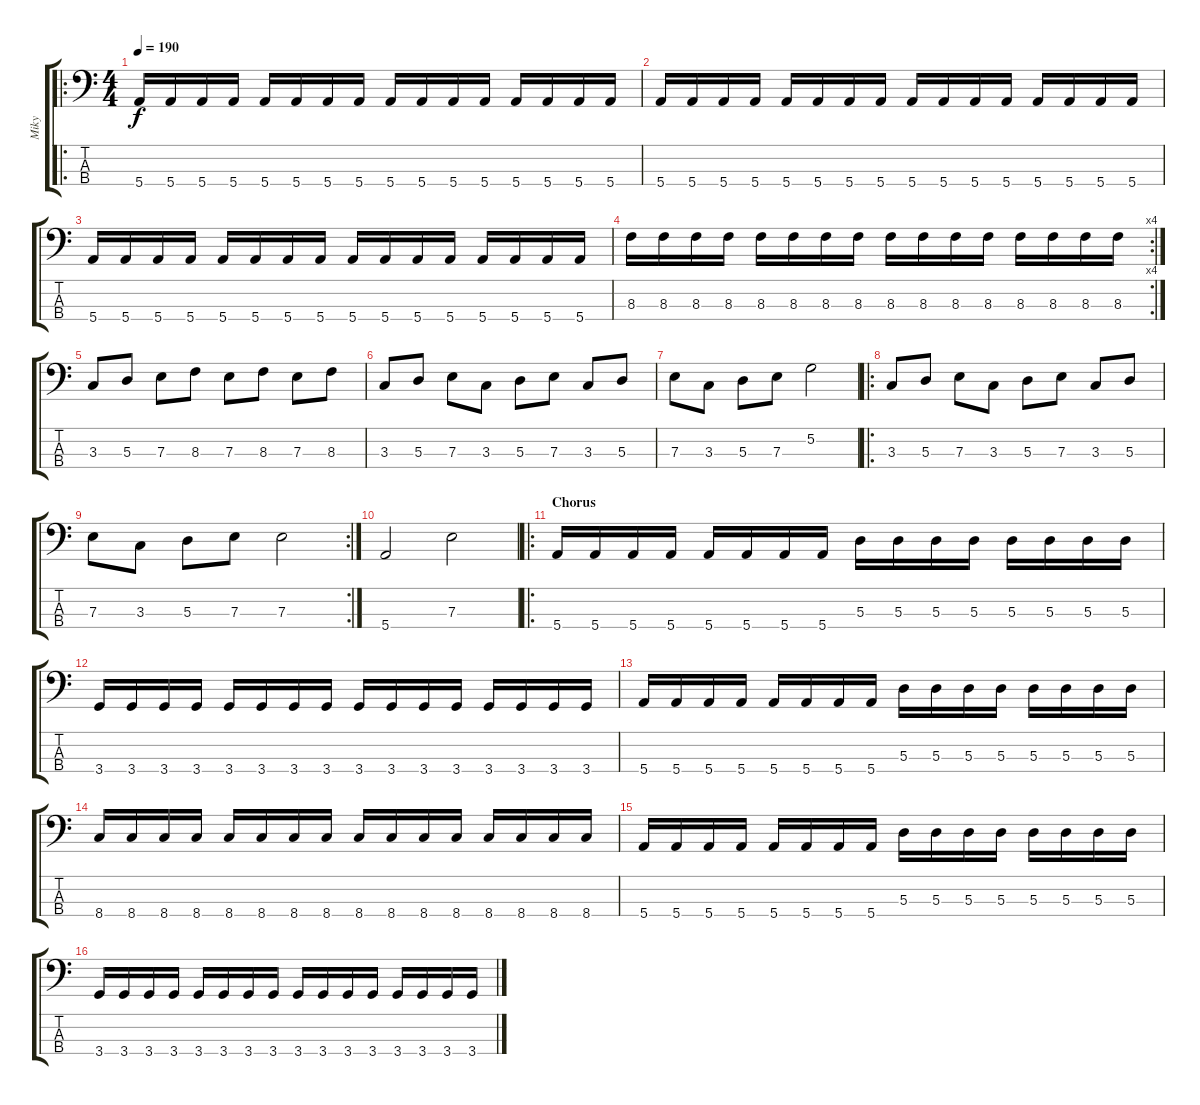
\track ("Miky" "Miky") {instrument electricbassfinger}
\staff {score tabs}
\tuning (G2 D2 A1 E1) {hide}
\ro
\ts (4 4)
\tempo 190
\clef f4
\ks c
5.4.16{dy f} 5.4.16 5.4.16 5.4.16 5.4.16 5.4.16 5.4.16 5.4.16 5.4.16 5.4.16 5.4.16 5.4.16 5.4.16 5.4.16 5.4.16 5.4.16 |
5.4.16 5.4.16 5.4.16 5.4.16 5.4.16 5.4.16 5.4.16 5.4.16 5.4.16 5.4.16 5.4.16 5.4.16 5.4.16 5.4.16 5.4.16 5.4.16 |
5.4.16 5.4.16 5.4.16 5.4.16 5.4.16 5.4.16 5.4.16 5.4.16 5.4.16 5.4.16 5.4.16 5.4.16 5.4.16 5.4.16 5.4.16 5.4.16 |
\rc 4
8.3.16 8.3.16 8.3.16 8.3.16 8.3.16 8.3.16 8.3.16 8.3.16 8.3.16 8.3.16 8.3.16 8.3.16 8.3.16 8.3.16 8.3.16 8.3.16 |
3.3.8 5.3.8 7.3.8 8.3.8 7.3.8 8.3.8 7.3.8 8.3.8 |
3.3.8 5.3.8 7.3.8 3.3.8 5.3.8 7.3.8 3.3.8 5.3.8 |
7.3.8 3.3.8 5.3.8 7.3.8 5.2.2 |
\ro
3.3.8 5.3.8 7.3.8 3.3.8 5.3.8 7.3.8 3.3.8 5.3.8 |
\rc 2
7.3.8 3.3.8 5.3.8 7.3.8 7.3.2 |
5.4.2 7.3.2 |
\ro
\section ("" "Chorus")
5.4.16 5.4.16 5.4.16 5.4.16 5.4.16 5.4.16 5.4.16 5.4.16 5.3.16 5.3.16 5.3.16 5.3.16 5.3.16 5.3.16 5.3.16 5.3.16 |
3.4.16 3.4.16 3.4.16 3.4.16 3.4.16 3.4.16 3.4.16 3.4.16 3.4.16 3.4.16 3.4.16 3.4.16 3.4.16 3.4.16 3.4.16 3.4.16 |
5.4.16 5.4.16 5.4.16 5.4.16 5.4.16 5.4.16 5.4.16 5.4.16 5.3.16 5.3.16 5.3.16 5.3.16 5.3.16 5.3.16 5.3.16 5.3.16 |
8.4.16 8.4.16 8.4.16 8.4.16 8.4.16 8.4.16 8.4.16 8.4.16 8.4.16 8.4.16 8.4.16 8.4.16 8.4.16 8.4.16 8.4.16 8.4.16 |
5.4.16 5.4.16 5.4.16 5.4.16 5.4.16 5.4.16 5.4.16 5.4.16 5.3.16 5.3.16 5.3.16 5.3.16 5.3.16 5.3.16 5.3.16 5.3.16 |
3.4.16 3.4.16 3.4.16 3.4.16 3.4.16 3.4.16 3.4.16 3.4.16 3.4.16 3.4.16 3.4.16 3.4.16 3.4.16 3.4.16 3.4.16 3.4.16
